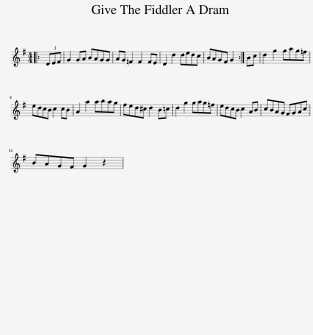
X:1
L:1/8
M:4/4
I:linebreak $
K:G
V:1 treble
V:1
|: (3DEF | G2 GA BAGG | AG =F2 F2 FE | D2 d2 dedc | BAGF G2 :| %5
 Bc | d2 g2 gag=f |$ edcB c2 cB | A2 a2 abag | fed^c d2 B=c | %10
 d2 g2 gag=f | edcB c2 AB | cBAG FGAc |$ BAGF G2 z2 | %14
